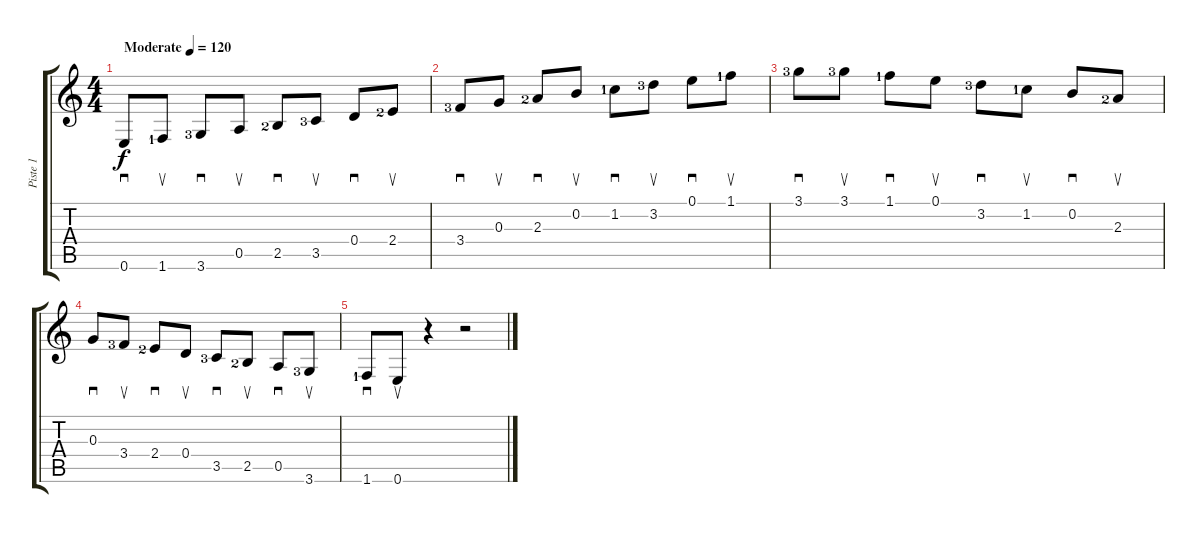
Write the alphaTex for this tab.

\track ("Piste 1" "Piste 1") {instrument acousticguitarsteel}
\staff {score tabs}
\tuning (E4 B3 G3 D3 A2 E2) {hide}
\ts (4 4)
\tempo (120 "Moderate")
\clef g2
\ks c
0.6.8{sd dy f instrument acousticguitarsteel} 1.6{lf 2}.8{su} 3.6{lf 4}.8{sd} 0.5.8{su} 2.5{lf 3}.8{sd} 3.5{lf 4}.8{su} 0.4.8{sd} 2.4{lf 3}.8{su} |
3.4{lf 4}.8{sd} 0.3.8{su} 2.3{lf 3}.8{sd} 0.2.8{su} 1.2{lf 2}.8{sd} 3.2{lf 4}.8{su} 0.1.8{sd} 1.1{lf 2}.8{su} |
3.1{lf 4}.8{sd} 3.1{lf 4}.8{su} 1.1{lf 2}.8{sd} 0.1.8{su} 3.2{lf 4}.8{sd} 1.2{lf 2}.8{su} 0.2.8{sd} 2.3{lf 3}.8{su} |
0.3.8{sd} 3.4{lf 4}.8{su} 2.4{lf 3}.8{sd} 0.4.8{su} 3.5{lf 4}.8{sd} 2.5{lf 3}.8{su} 0.5.8{sd} 3.6{lf 4}.8{su} |
1.6{lf 2}.8{sd} 0.6.8{su} r.4 r.2
